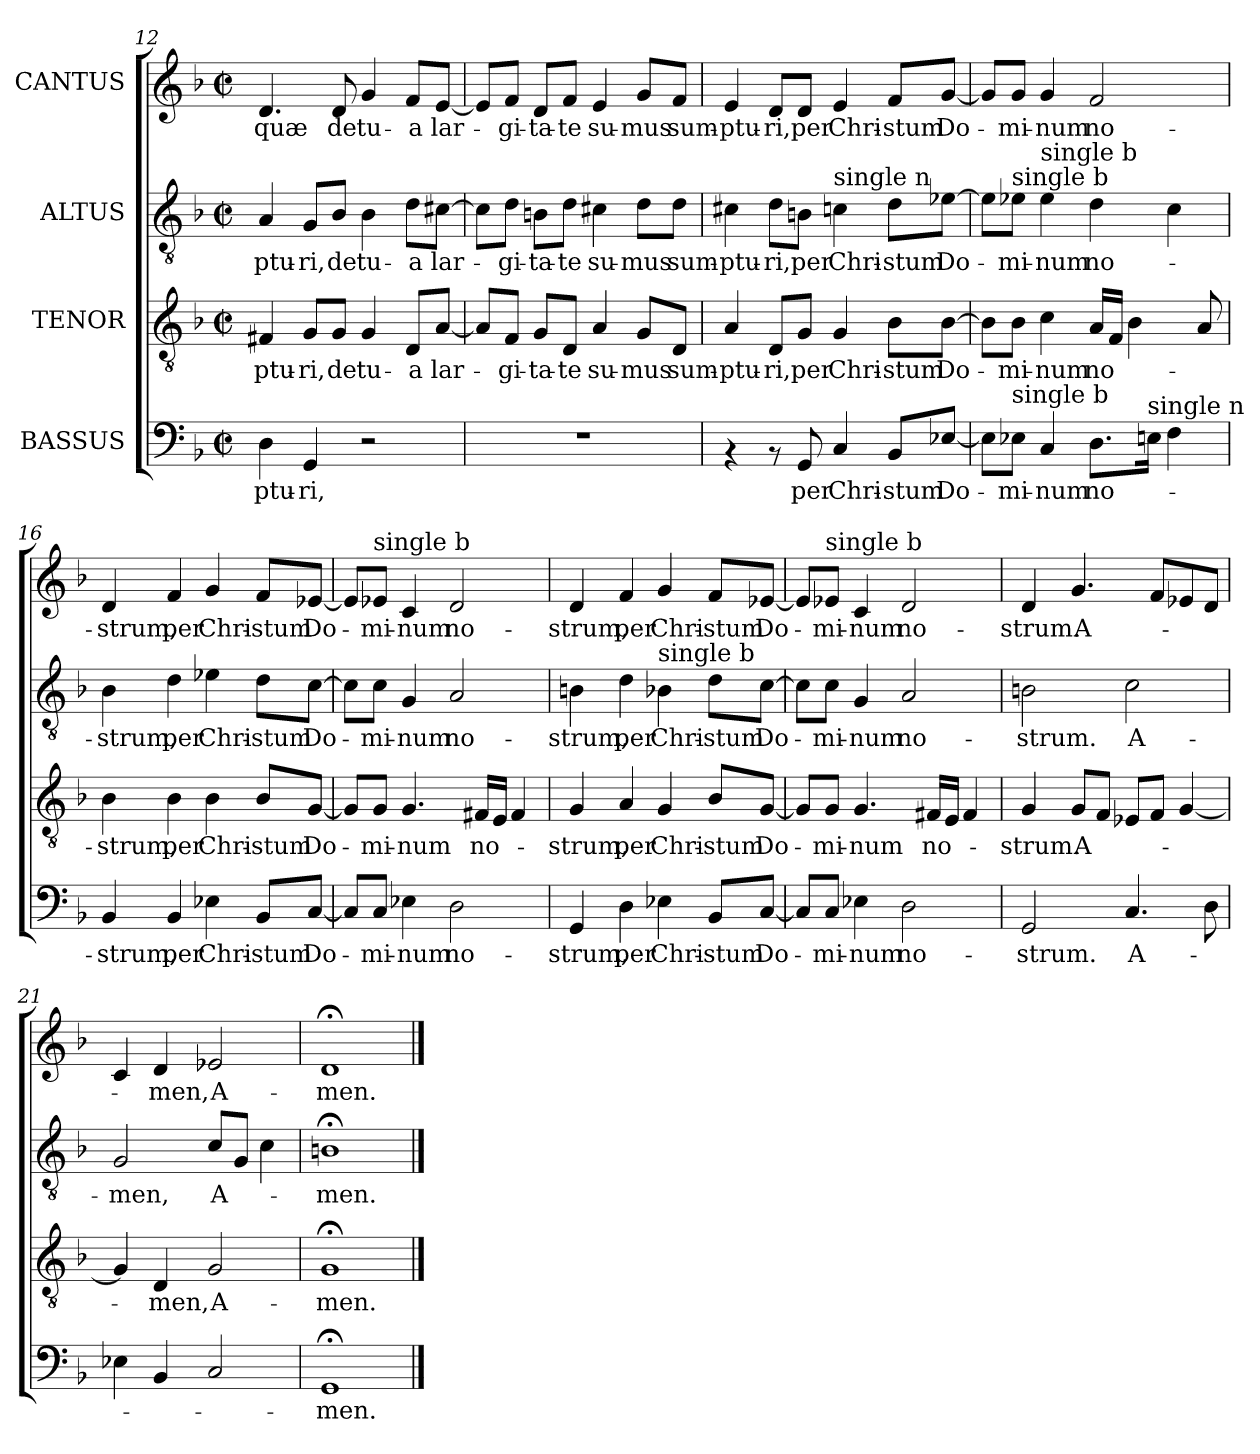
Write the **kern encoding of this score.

**kern	**text	**kern	**text	**kern	**text	**kern	**text
*part4	*part4	*part3	*part3	*part2	*part2	*part1	*part1
*staff4	*staff4	*staff3	*staff3	*staff2	*staff2	*staff1	*staff1
*I"BASSUS	*	*I"TENOR	*	*I"ALTUS	*	*I"CANTUS	*
*clefF4	*	*clefGv2	*	*clefGv2	*	*clefG2	*
*k[b-]	*	*k[b-]	*	*k[b-]	*	*k[b-]	*
*F:	*	*F:	*	*F:	*	*F:	*
*M2/2	*	*M2/2	*	*M2/2	*	*M2/2	*
*met(c|)	*	*met(c|)	*	*met(c|)	*	*met(c|)	*
=12	=12	=12	=12	=12	=12	=12	=12
!	!LO:LY:b	!	!LO:LY:b	!	!LO:LY:b	!	!LO:LY:b
4D\	-ptu-	4F#X/	-ptu-	4A/	-ptu-	4.d/	quæ
!	!LO:LY:b	!	!LO:LY:b	!	!LO:LY:b	!	!
4GG/	-ri,	8G/L	-ri,	8G/L	-ri,	.	.
!	!	!	!LO:LY:b	!	!LO:LY:b	!	!LO:LY:b
.	.	8G/J	de	8B-/J	de	8d/	de
!	!	!	!LO:LY:b	!	!LO:LY:b	!	!LO:LY:b
2r	.	4G/	tu-	4B-\	tu-	4g/	tu-
!	!	!	!LO:LY:b	!	!LO:LY:b	!	!LO:LY:b
.	.	8D/L	-a	8d\L	-a	8f/L	-a
!	!	!	!LO:LY:b	!	!LO:LY:b	!	!LO:LY:b
.	.	[<8A/J	lar-	[>8c#X\J	lar-	[<8e/J	lar-
=13	=13	=13	=13	=13	=13	=13	=13
1r	.	8A/L]	.	8c#\L]	.	8e/L]	.
!	!	!	!LO:LY:b	!	!LO:LY:b	!	!LO:LY:b
.	.	8F/J	-gi-	8d\J	-gi-	8f/J	-gi-
!	!	!	!LO:LY:b	!	!LO:LY:b	!	!LO:LY:b
.	.	8G/L	-ta-	8Bn\L	-ta-	8d/L	-ta-
!	!	!	!LO:LY:b	!	!LO:LY:b	!	!LO:LY:b
.	.	8D/J	-te	8d\J	-te	8f/J	-te
!	!	!	!LO:LY:b	!	!LO:LY:b	!	!LO:LY:b
.	.	4A/	su-	4c#X\	su-	4e/	su-
!	!	!	!LO:LY:b	!	!LO:LY:b	!	!LO:LY:b
.	.	8G/L	-mus	8d\L	-mus	8g/L	-mus
!	!	!	!LO:LY:b	!	!LO:LY:b	!	!LO:LY:b
.	.	8D/J	sum-	8d\J	sum-	8f/J	sum-
!!LO:LB:g=z
=14	=14	=14	=14	=14	=14	=14	=14
!	!	!	!LO:LY:b	!	!LO:LY:b	!	!LO:LY:b
4rAA	.	4A/	-ptu-	4c#X\	-ptu-	4e/	-ptu-
!	!	!	!LO:LY:b	!	!LO:LY:b	!	!LO:LY:b
8rAA	.	8D/L	-ri,	8d\L	-ri,	8d/L	-ri,
!	!LO:LY:b	!	!LO:LY:b	!	!LO:LY:b	!	!LO:LY:b
8GG/	per	8G/J	per	8Bn\J	per	8d/J	per
!	!	!	!	!LO:TX:a:t=single n	!	!	!
!	!LO:LY:b	!	!LO:LY:b	!	!LO:LY:b	!	!LO:LY:b
4C/	Chri-	4G/	Chri-	4c\	Chri-	4e/	Chri-
!	!LO:LY:b	!	!LO:LY:b	!	!LO:LY:b	!	!LO:LY:b
8BB-/L	-stum	8B-\L	-stum	8d\L	-stum	8f/L	-stum
!	!LO:LY:b	!	!LO:LY:b	!	!LO:LY:b	!	!LO:LY:b
[>8E-X/J	Do-	[>8B-\J	Do-	[>8e-X\J	Do-	[<8g/J	Do-
=15	=15	=15	=15	=15	=15	=15	=15
8E-\L]	.	8B-\L]	.	8e-\L]	.	8g/L]	.
!	!	!	!	!LO:TX:a:t=single b	!	!	!
!LO:TX:a:t=single b	!	!	!	!	!	!	!
!	!LO:LY:b	!	!LO:LY:b	!	!LO:LY:b	!	!LO:LY:b
8E-\J	-mi-	8B-\J	-mi-	8e-\J	-mi-	8g/J	-mi-
!	!	!	!	!LO:TX:a:t=single b	!	!	!
!	!LO:LY:b	!	!LO:LY:b	!	!LO:LY:b	!	!LO:LY:b
4C/	-num	4c\	-num	4e-\	-num	4g/	-num
!	!LO:LY:b	!	!LO:LY:b	!	!LO:LY:b	!	!LO:LY:b
8.D\L	no-	16A/LL	no-	4d\	no-	2f/	no-
.	.	16F/JJ	.	.	.	.	.
.	.	4B-\	.	.	.	.	.
!LO:TX:a:t=single n	!	!	!	!	!	!	!
16E\Jk	.	.	.	.	.	.	.
4F\	.	.	.	4c\	.	.	.
.	.	8A/	.	.	.	.	.
=16	=16	=16	=16	=16	=16	=16	=16
!	!LO:LY:b	!	!LO:LY:b	!	!LO:LY:b	!	!LO:LY:b
4BB-/	-strum,	4B-\	-strum,	4B-\	-strum,	4d/	-strum,
!	!LO:LY:b	!	!LO:LY:b	!	!LO:LY:b	!	!LO:LY:b
4BB-/	per	4B-\	per	4d\	per	4f/	per
!	!LO:LY:b	!	!LO:LY:b	!	!LO:LY:b	!	!LO:LY:b
4E-X\	Chri-	4B-\	Chri-	4e-X\	Chri-	4g/	Chri-
!	!LO:LY:b	!	!LO:LY:b	!	!LO:LY:b	!	!LO:LY:b
8BB-/L	-stum	8B-/L	-stum	8d\L	-stum	8f/L	-stum
!	!LO:LY:b	!	!LO:LY:b	!	!LO:LY:b	!	!LO:LY:b
[<8C/J	Do-	[<8G/J	Do-	[>8c\J	Do-	[<8e-X/J	Do-
=17	=17	=17	=17	=17	=17	=17	=17
8C/L]	.	8G/L]	.	8c\L]	.	8e-/L]	.
!	!	!	!	!	!	!LO:TX:a:t=single b	!
!	!LO:LY:b	!	!LO:LY:b	!	!LO:LY:b	!	!LO:LY:b
8C/J	-mi-	8G/J	-mi-	8c\J	-mi-	8e-/J	-mi-
!	!LO:LY:b	!	!LO:LY:b	!	!LO:LY:b	!	!LO:LY:b
4E-X\	-num	4.G/	-num	4G/	-num	4c/	-num
!	!LO:LY:b	!	!	!	!LO:LY:b	!	!LO:LY:b
2D\	no-	.	.	2A/	no-	2d/	no-
!	!	!	!LO:LY:b	!	!	!	!
.	.	16F#X/LL	no-	.	.	.	.
.	.	16E/JJ	.	.	.	.	.
.	.	4F#/	.	.	.	.	.
!!LO:PB:g=z
=18	=18	=18	=18	=18	=18	=18	=18
!	!LO:LY:b	!	!LO:LY:b	!	!LO:LY:b	!	!LO:LY:b
4GG/	-strum,	4G/	-strum,	4Bn\	-strum,	4d/	-strum,
!	!LO:LY:b	!	!LO:LY:b	!	!LO:LY:b	!	!LO:LY:b
4D\	per	4A/	per	4d\	per	4f/	per
!	!	!	!	!LO:TX:a:t=single b	!	!	!
!	!LO:LY:b	!	!LO:LY:b	!	!LO:LY:b	!	!LO:LY:b
4E-X\	Chri-	4G/	Chri-	4B-\	Chri-	4g/	Chri-
!	!LO:LY:b	!	!LO:LY:b	!	!LO:LY:b	!	!LO:LY:b
8BB-/L	-stum	8B-/L	-stum	8d\L	-stum	8f/L	-stum
!	!LO:LY:b	!	!LO:LY:b	!	!LO:LY:b	!	!LO:LY:b
[<8C/J	Do-	[<8G/J	Do-	[>8c\J	Do-	[<8e-X/J	Do-
=19	=19	=19	=19	=19	=19	=19	=19
8C/L]	.	8G/L]	.	8c\L]	.	8e-/L]	.
!	!	!	!	!	!	!LO:TX:a:t=single b	!
!	!LO:LY:b	!	!LO:LY:b	!	!LO:LY:b	!	!LO:LY:b
8C/J	-mi-	8G/J	-mi-	8c\J	-mi-	8e-/J	-mi-
!	!LO:LY:b	!	!LO:LY:b	!	!LO:LY:b	!	!LO:LY:b
4E-X\	-num	4.G/	-num	4G/	-num	4c/	-num
!	!LO:LY:b	!	!	!	!LO:LY:b	!	!LO:LY:b
2D\	no-	.	.	2A/	no-	2d/	no-
!	!	!	!LO:LY:b	!	!	!	!
.	.	16F#X/LL	no-	.	.	.	.
.	.	16E/JJ	.	.	.	.	.
.	.	4F#/	.	.	.	.	.
=20	=20	=20	=20	=20	=20	=20	=20
!	!LO:LY:b	!	!LO:LY:b	!	!LO:LY:b	!	!LO:LY:b
2GG/	-strum.	4G/	-strum.	2Bn\	-strum.	4d/	-strum.
!	!	!	!LO:LY:b	!	!	!	!LO:LY:b
.	.	8G/L	A-	.	.	4.g/	A-
.	.	8F/J	.	.	.	.	.
!	!LO:LY:b	!	!	!	!LO:LY:b	!	!
4.C/	A-	8E-X/L	.	2c\	A-	.	.
.	.	8F/J	.	.	.	8f/L	.
.	.	[<4G/	.	.	.	8e-X/	.
8D\	.	.	.	.	.	8d/J	.
=21	=21	=21	=21	=21	=21	=21	=21
!	!	!	!	!	!LO:LY:b	!	!
4E-X\	.	4G/]	.	2G/	-men,	4c/	.
!	!	!	!LO:LY:b	!	!	!	!LO:LY:b
4BB-/	.	4D/	-men,	.	.	4d/	-men,
!	!	!	!LO:LY:b	!	!LO:LY:b	!	!LO:LY:b
2C/	.	2G/	A-	8c/L	A-	2e-X/	A-
.	.	.	.	8G/J	.	.	.
.	.	.	.	4c\	.	.	.
=22	=22	=22	=22	=22	=22	=22	=22
!	!LO:LY:b	!	!LO:LY:b	!	!LO:LY:b	!	!LO:LY:b
1GG;	-men.	1G;	-men.	1Bn;<	-men.	1d;	-men.
==	==	==	==	==	==	==	==
*-	*-	*-	*-	*-	*-	*-	*-
